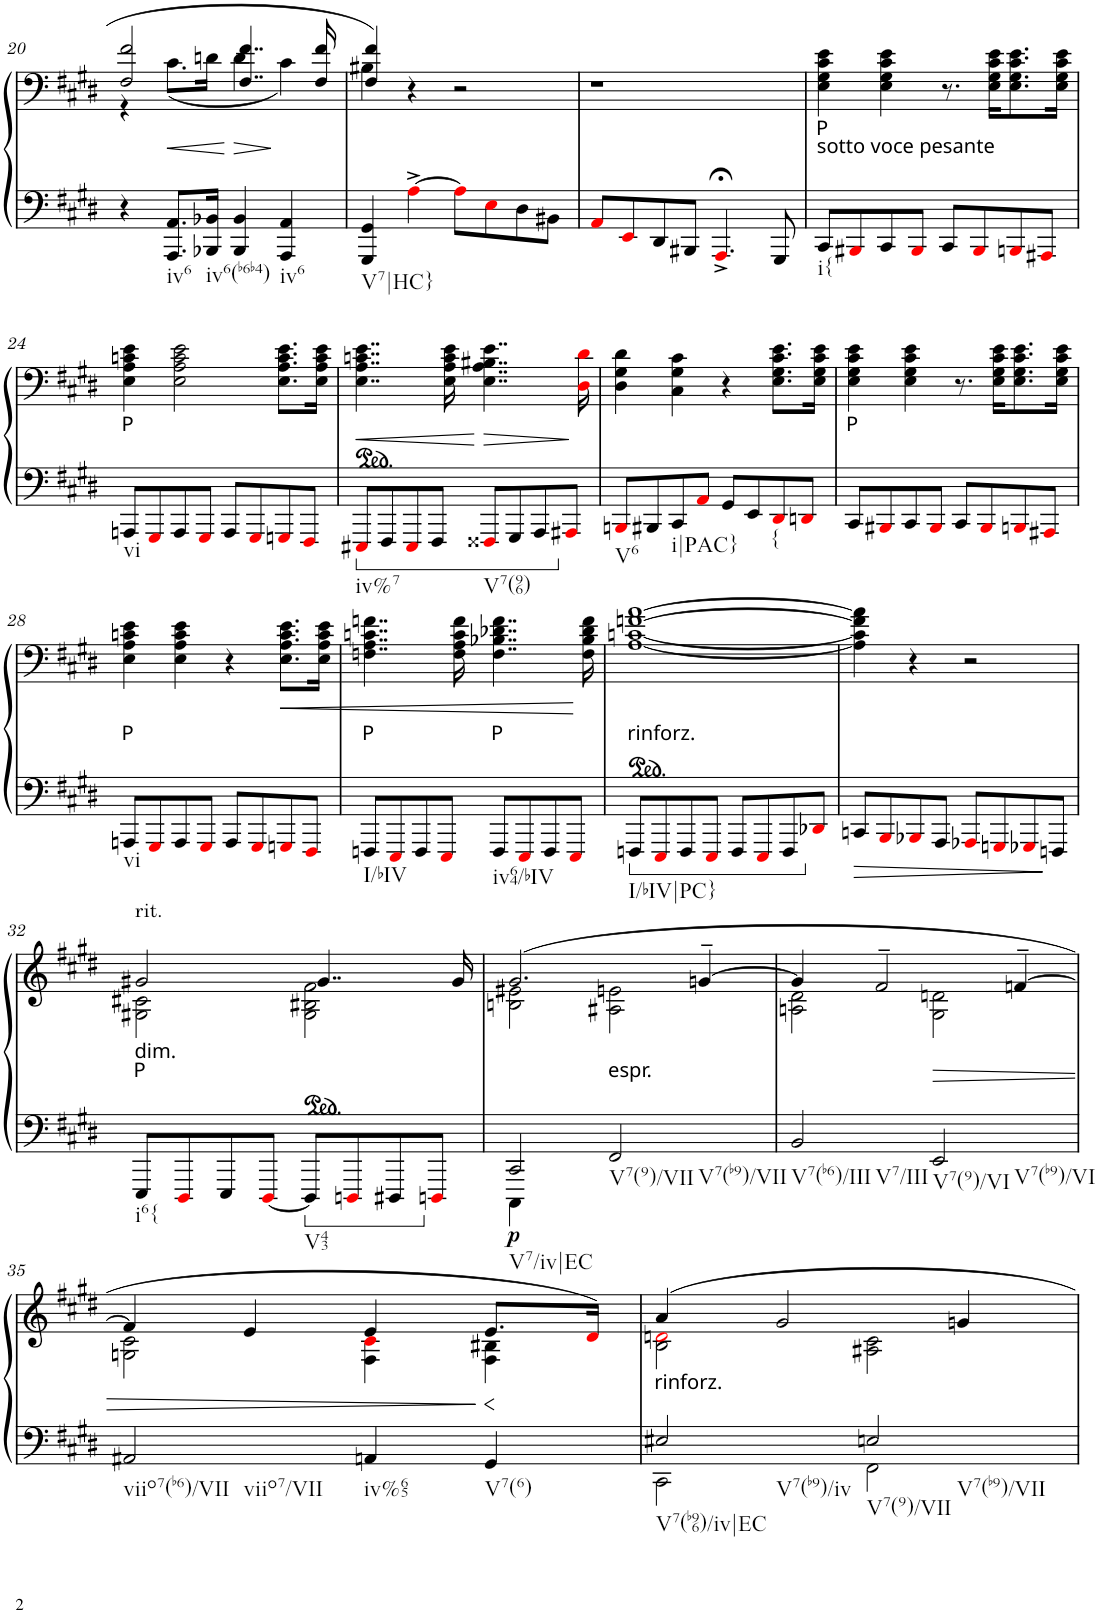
**kern	**kern	**dynam
*part1	*part1	*part1
*staff2	*staff1	*staff1/2
*I"Klavier	*	*
*I'Klav.	*	*
!!LO:PB:g=z
*clefF4	*clefG2	*
*k[f#c#g#d#]	*k[f#c#g#d#]	*
*E:	*E:	*
*M4/4	*M4/4	*
*met(c)	*met(c)	*
=20	=20	=20
*	*^	*
4r	2F#/ 2f#/	4r	.
!LO:TX:b:t=iv6	!	!	!
!	!	!	!LO:HP:b
8.AAA/ 8.AA/L	.	(8.c#\L	<
!LO:TX:b:t=iv6(b6b4)	!	!	!
16BBB-X/ 16BB-X/Jk	.	16dn\Jk	.
!	!	!	!LO:HP:b
4BBB-/ 4BB-/	4..F#/ 4..f#/	4d\	>
!LO:TX:b:t=iv6	!	!	!
4AAA/ 4AA/	.	4c#\)	]
.	16F#/ 16f#/	.	.
=21	=21	=21	=21
!LO:TX:b:t=V7|HC}	!	!	!
4GGG#/ 4GG#/	4F#/ 4f#/	4B#X\	.
[4A^i\	4r	4ryy	.
8Ai\L]	2r	2ryy	.
8Ei\	.	.	.
8D#\	.	.	.
8BB#X\J	.	.	.
*	*v	*v	*
=22	=22	=22
8AAi/L	1r	.
8EEi/	.	.
8DD#/	.	.
8BBB#X/J	.	.
4.AAA;<^i/	.	.
8GGG#/	.	.
=23	=23	=23
!LO:TX:a:t=sotto voce pesante	!	!
!LO:TX:a:t=P	!	!
!LO:TX:b:t=i{	!	!
8CC#/L	4E\ 4G#\ 4c#\ 4e\	.
8BBB#Xi/	.	.
8CC#/	4E\ 4G#\ 4c#\ 4e\	.
8BBB#i/J	.	.
8CC#/L	8.r	.
8BBB#i/	.	.
.	16E\ 16G#\ 16c#\ 16e\KL	.
8BBBni/	8.E\ 8.G#\ 8.c#\ 8.e\	.
8AAA#Xi/J	.	.
.	16E\ 16G#\ 16c#\ 16e\Jk	.
!!LO:LB:g=z
=24	=24	=24
!LO:TX:a:t=P	!	!
!LO:TX:b:t=vi	!	!
8AAAn/L	4E\ 4A\ 4cn\ 4e\	.
8GGG#i/	.	.
8AAA/	2E\ 2A\ 2c\ 2e\	.
8GGG#i/J	.	.
8AAA/L	.	.
8GGG#i/	.	.
8GGGni/	8.E\ 8.A\ 8.c\ 8.e\L	.
8FFF#i/J	.	.
.	16E\ 16A\ 16c\ 16e\Jk	.
=25	=25	=25
!LO:TX:b:t=iv%7	!	!
!	!	!LO:HP:b
8EEE#Xi/L	4..E\ 4..A\ 4..cn\ 4..e\	<
8FFF#/	.	.
8EEE#i/	.	.
8FFF#/J	.	.
.	16E\ 16A\ 16c\ 16e\	.
!LO:TX:b:t=V7(96)	!	!
!	!	!LO:HP:n=1:b
8FFF##Xi/L	4..E\ 4..A\ 4..B#X\ 4..e\	[ >
8GGG#/	.	.
8AAA/	.	.
8AAA#Xi/J	.	.
.	16D#i\ 16d#i\	[
=26	=26	=26
!LO:TX:b:t=V6	!	!
8BBBni/L	4D#\ 4G#\ 4d#\	.
8BBB#X/	.	.
!LO:TX:b:t=i|PAC}	!	!
8CC#/	4C#\ 4G#\ 4c#\	.
8AAi/J	.	.
8GG#/L	4r	.
8EE/	.	.
!LO:TX:b:t={	!	!
8DD#i/	8.E\ 8.G#\ 8.c#\ 8.e\L	.
8DDni/J	.	.
.	16E\ 16G#\ 16c#\ 16e\Jk	.
=27	=27	=27
!LO:TX:a:t=P	!	!
8CC#/L	4E\ 4G#\ 4c#\ 4e\	.
8BBB#Xi/	.	.
8CC#/	4E\ 4G#\ 4c#\ 4e\	.
8BBB#i/J	.	.
8CC#/L	8.r	.
8BBB#i/	.	.
.	16E\ 16G#\ 16c#\ 16e\KL	.
8BBBni/	8.E\ 8.G#\ 8.c#\ 8.e\	.
8AAA#Xi/J	.	.
.	16E\ 16G#\ 16c#\ 16e\Jk	.
!!LO:LB:g=z
=28	=28	=28
!LO:TX:a:t=P	!	!
!LO:TX:b:t=vi	!	!
8AAAn/L	4E\ 4A\ 4cn\ 4e\	.
8GGG#i/	.	.
8AAA/	4E\ 4A\ 4c\ 4e\	.
8GGG#i/J	.	.
8AAA/L	4r	.
8GGG#i/	.	.
!	!	!LO:HP:b
8GGGni/	8.E\ 8.A\ 8.c\ 8.e\L	<
8FFF#i/J	.	.
.	16E\ 16A\ 16c\ 16e\Jk	.
=29	=29	=29
!LO:TX:a:t=P	!	!
!LO:TX:b:t=I/bIV	!	!
8FFFn/L	4..Fn\ 4..A\ 4..cn\ 4..fn\	.
8EEEi/	.	.
8FFF/	.	.
8EEEi/J	.	.
.	16F\ 16A\ 16c\ 16f\	.
!LO:TX:a:t=P	!	!
!LO:TX:b:t=iv64/bIV	!	!
8FFF/L	4..F\ 4..B-X\ 4..d-X\ 4..f\	.
8EEEi/	.	.
8FFF/	.	.
8EEEi/J	.	.
.	16F\ 16B-\ 16d-\ 16f\	]
=30	=30	=30
!LO:TX:a:t=rinforz.	!	!
!LO:TX:b:t=I/bIV|PC}	!	!
8FFFn/L	[1A [1cn [1fn [1a	.
8EEEi/	.	.
8FFF/	.	.
8EEEi/J	.	.
8FFF/L	.	.
8EEEi/	.	.
8FFF/	.	.
8DD-Xi/J	.	.
=31	=31	=31
!	!	!LO:HP:b=2
8CCn/L	4A\] 4c\] 4f\] 4a\]	>
8BBBi/	.	.
8BBB-Xi/	4r	.
8AAA/J	.	.
8AAA-Xi/L	2r	.
8GGGni/	.	.
8GGG-Xi/	.	.
8FFFn/J	.	[
!!LO:LB:g=z
=32	=32	=32
*	*^	*
!	!LO:TX:a:t=rit.	!	!
!LO:TX:a:t=P	!	!	!
!LO:TX:a:t=dim.	!	!	!
!LO:TX:b:t=i6{	!	!	!
8EEE/L	2g#X/	2G#X\ 2c#X\	.
8DDD#i/	.	.	.
8EEE/	.	.	.
[8DDD#i/J	.	.	.
!LO:TX:b:t=V43	!	!	!
8DDD#/L]	4..g#/	2G#\ 2B#X\ 2f#\	.
8DDDni/	.	.	.
8DDD#X/	.	.	.
8DDDni/J	.	.	.
.	16g#/	.	.
=33	=33	=33	=33
*^	*	*	*
!LO:TX:b:t=V7/iv|EC	!	!	!	!
!	!	!	!	!LO:DY:b=2
2CC#/	4CCC#\	(2.g#/	2Bn\ 2e#X\	p
.	4ryy	.	.	.
!LO:TX:a:t=espr.	!	!	!	!
!LO:TX:b:t=V7(9)/VII	!	!	!	!
!LO:TX:b:t=V7(b9)/VII	!	!	!	!
2FF#/	2ryy	.	2A#X\ 2en\	.
.	.	[4gn~/	.	.
*v	*v	*	*	*
=34	=34	=34	=34
!LO:TX:b:t=V7(b6)/III	!	!	!
!LO:TX:b:t=V7/III	!	!	!
2BB/	4g/]	2An\ 2d#\	.
.	2f#~/	.	.
!LO:TX:b:t=V7(9)/VI	!	!	!
!LO:TX:b:t=V7(b9)/VI	!	!	!
!	!	!	!LO:HP:b
2EE/	.	2G#\ 2dn\	>
.	[4fn~/	.	.
!!LO:LB:g=z	!!
=35	=35	=35	=35
!LO:TX:b:t=viio7(b6)/VII	!	!	!
!LO:TX:b:t=viio7/VII	!	!	!
2AA#X/	4f/]	2Gn\ 2c#\	.
.	4e/	.	.
!LO:TX:b:t=iv%65	!	!	!
4AAn/	4e/	4F#\ 4c#i\	.
!LO:TX:b:t=V7(6)	!	!	!
4GG#/	8.e/L	4F#\ 4B#X\	] ]
.	16d#i/Jk)	.	.
=36	=36	=36	=36
*^	*	*	*
!LO:TX:a:t=rinforz.	!	!	!	!
!LO:TX:b:t=V7(b96)/iv|EC	!	!	!	!
!LO:TX:b:t=V7(b9)/iv	!	!	!	!
2E#X/	2CC#\	4a/	2B\ 2dni\	.
.	.	2g#/	.	.
!LO:TX:b:t=V7(9)/VII	!	!	!	!
!LO:TX:b:t=V7(b9)/VII	!	!	!	!
2En/	2FF#\	.	2A#X\ 2c#\	.
.	.	4gn/	.	.
*v	*v	*	*	*
*	*v	*v	*
=	=	=
*-	*-	*-
